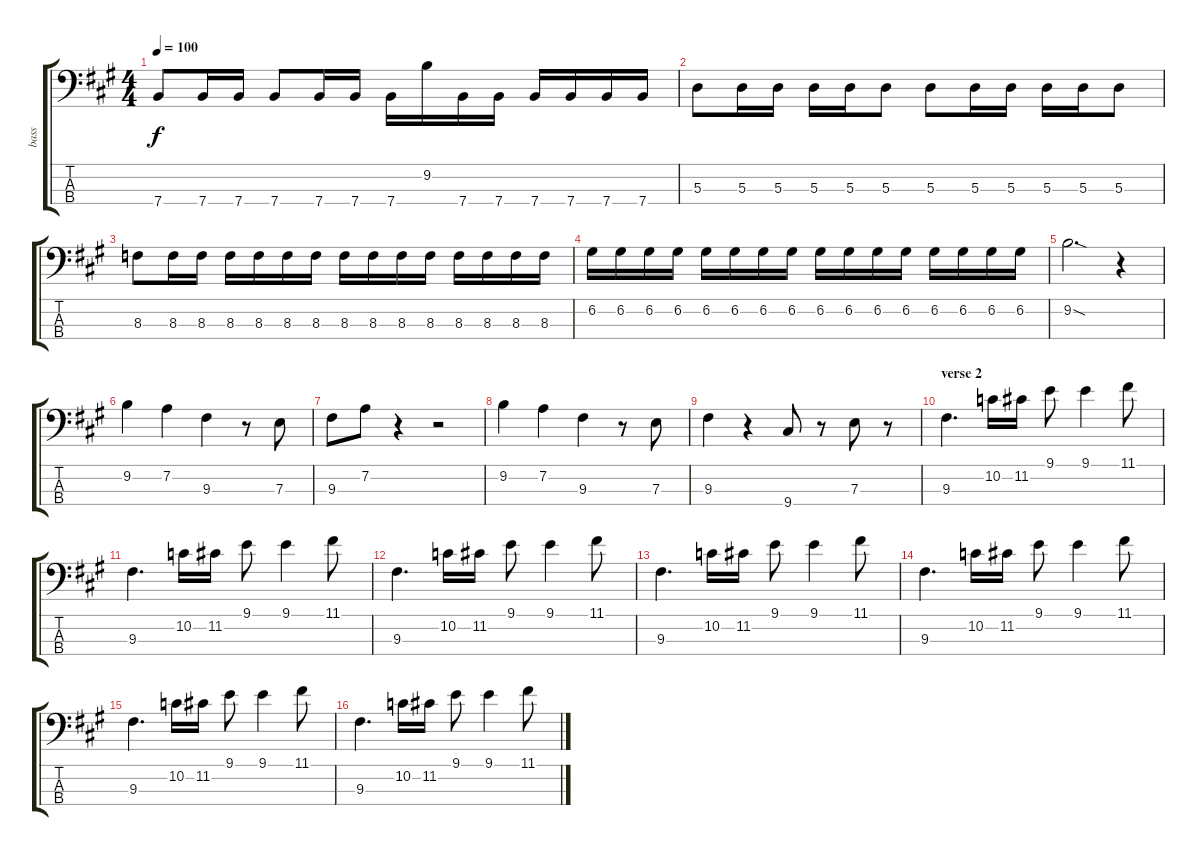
\track ("bass" "bass") {instrument electricbassfinger}
\staff {score tabs}
\tuning (G2 D2 A1 E1) {hide}
\ts (4 4)
\tempo 100
\clef f4
\ks a
7.4.8{dy f} 7.4.16 7.4.16 7.4.8 7.4.16 7.4.16 7.4.16 9.2.16 7.4.16 7.4.16 7.4.16 7.4.16 7.4.16 7.4.16 |
5.3.8 5.3.16 5.3.16 5.3.16 5.3.16 5.3.8 5.3.8 5.3.16 5.3.16 5.3.16 5.3.16 5.3.8 |
8.3.8 8.3.16 8.3.16 8.3.16 8.3.16 8.3.16 8.3.16 8.3.16 8.3.16 8.3.16 8.3.16 8.3.16 8.3.16 8.3.16 8.3.16 |
6.2.16 6.2.16 6.2.16 6.2.16 6.2.16 6.2.16 6.2.16 6.2.16 6.2.16 6.2.16 6.2.16 6.2.16 6.2.16 6.2.16 6.2.16 6.2.16 |
9.2{sod}.2{d} r.4 |
9.2.4 7.2.4 9.3.4 r.8 7.3.8 |
9.3.8 7.2.8 r.4 r.2 |
9.2.4 7.2.4 9.3.4 r.8 7.3.8 |
9.3.4 r.4 9.4.8 r.8 7.3.8 r.8 |
\section ("" "verse 2")
9.3.4{d} 10.2.16 11.2.16 9.1.8 9.1.4 11.1.8 |
9.3.4{d} 10.2.16 11.2.16 9.1.8 9.1.4 11.1.8 |
9.3.4{d} 10.2.16 11.2.16 9.1.8 9.1.4 11.1.8 |
9.3.4{d} 10.2.16 11.2.16 9.1.8 9.1.4 11.1.8 |
9.3.4{d} 10.2.16 11.2.16 9.1.8 9.1.4 11.1.8 |
9.3.4{d} 10.2.16 11.2.16 9.1.8 9.1.4 11.1.8 |
9.3.4{d} 10.2.16 11.2.16 9.1.8 9.1.4 11.1.8
